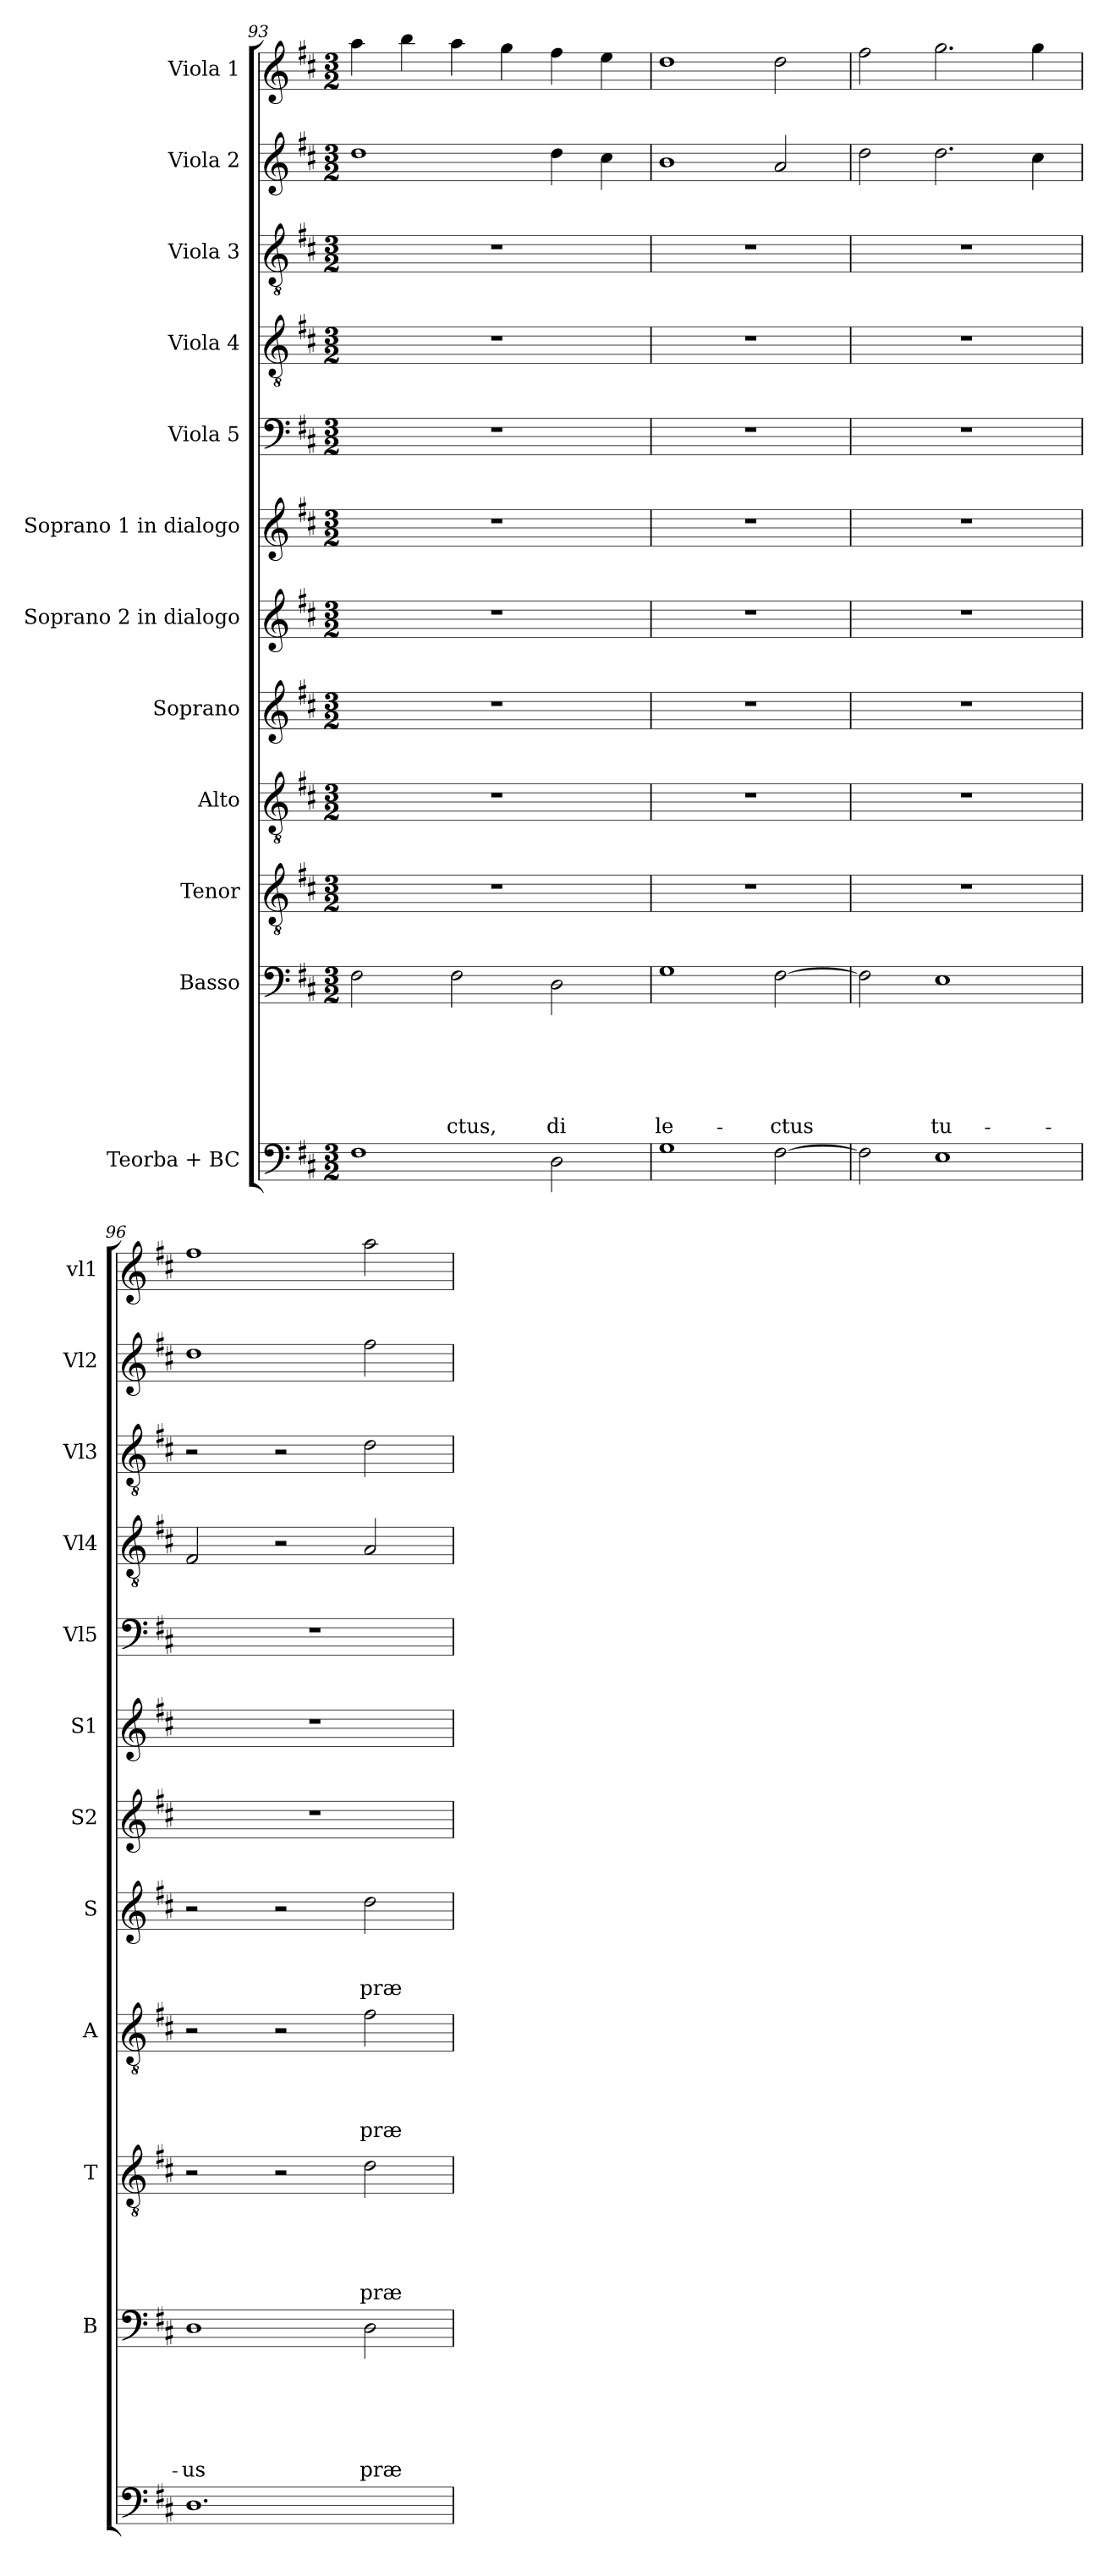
**kern	**kern	**text	**text	**text	**text	**text	**text	**kern	**text	**text	**text	**text	**text	**kern	**text	**text	**text	**text	**kern	**text	**text	**text	**kern	**kern	**kern	**kern	**kern	**kern	**kern
*part12	*part11	*part11	*part11	*part11	*part11	*part11	*part11	*part10	*part10	*part10	*part10	*part10	*part10	*part9	*part9	*part9	*part9	*part9	*part8	*part8	*part8	*part8	*part7	*part6	*part5	*part4	*part3	*part2	*part1
*staff12	*staff11	*staff11	*staff11	*staff11	*staff11	*staff11	*staff11	*staff10	*staff10	*staff10	*staff10	*staff10	*staff10	*staff9	*staff9	*staff9	*staff9	*staff9	*staff8	*staff8	*staff8	*staff8	*staff7	*staff6	*staff5	*staff4	*staff3	*staff2	*staff1
*I"Teorba + BC	*I"Basso	*	*	*	*	*	*	*I"Tenor	*	*	*	*	*	*I"Alto	*	*	*	*	*I"Soprano	*	*	*	*I"Soprano 2 in dialogo	*I"Soprano 1 in dialogo	*I"Viola 5	*I"Viola 4	*I"Viola 3	*I"Viola 2	*I"Viola 1
*	*I'B	*	*	*	*	*	*	*I'T	*	*	*	*	*	*I'A	*	*	*	*	*I'S	*	*	*	*I'S2	*I'S1	*I'Vl5	*I'Vl4	*I'Vl3	*I'Vl2	*I'vl1
*clefF4	*clefF4	*	*	*	*	*	*	*clefGv2	*	*	*	*	*	*clefGv2	*	*	*	*	*clefG2	*	*	*	*clefG2	*clefG2	*clefF4	*clefGv2	*clefGv2	*clefG2	*clefG2
*k[f#c#]	*k[f#c#]	*	*	*	*	*	*	*k[f#c#]	*	*	*	*	*	*k[f#c#]	*	*	*	*	*k[f#c#]	*	*	*	*k[f#c#]	*k[f#c#]	*k[f#c#]	*k[f#c#]	*k[f#c#]	*k[f#c#]	*k[f#c#]
*D:	*D:	*	*	*	*	*	*	*D:	*	*	*	*	*	*D:	*	*	*	*	*D:	*	*	*	*D:	*D:	*D:	*D:	*D:	*D:	*D:
*M3/2	*M3/2	*	*	*	*	*	*	*M3/2	*	*	*	*	*	*M3/2	*	*	*	*	*M3/2	*	*	*	*M3/2	*M3/2	*M3/2	*M3/2	*M3/2	*M3/2	*M3/2
=93	=93	=93	=93	=93	=93	=93	=93	=93	=93	=93	=93	=93	=93	=93	=93	=93	=93	=93	=93	=93	=93	=93	=93	=93	=93	=93	=93	=93	=93
1F#	2F#\	.	.	.	.	.	.	1.r	.	.	.	.	.	1.r	.	.	.	.	1.r	.	.	.	1.r	1.r	1.r	1.r	1.r	1dd	4aa\
.	.	.	.	.	.	.	.	.	.	.	.	.	.	.	.	.	.	.	.	.	.	.	.	.	.	.	.	.	4bb\
!	!	!	!	!	!	!	!LO:LY:b	!	!	!	!	!	!	!	!	!	!	!	!	!	!	!	!	!	!	!	!	!	!
.	2F#\	.	.	.	.	.	-ctus,	.	.	.	.	.	.	.	.	.	.	.	.	.	.	.	.	.	.	.	.	.	4aa\
.	.	.	.	.	.	.	.	.	.	.	.	.	.	.	.	.	.	.	.	.	.	.	.	.	.	.	.	.	4gg\
!	!	!	!	!	!	!	!LO:LY:b	!	!	!	!	!	!	!	!	!	!	!	!	!	!	!	!	!	!	!	!	!	!
2D\	2D\	.	.	.	.	.	di	.	.	.	.	.	.	.	.	.	.	.	.	.	.	.	.	.	.	.	.	4dd\	4ff#\
.	.	.	.	.	.	.	.	.	.	.	.	.	.	.	.	.	.	.	.	.	.	.	.	.	.	.	.	4cc#\	4ee\
=94	=94	=94	=94	=94	=94	=94	=94	=94	=94	=94	=94	=94	=94	=94	=94	=94	=94	=94	=94	=94	=94	=94	=94	=94	=94	=94	=94	=94	=94
!	!	!	!	!	!	!	!LO:LY:b	!	!	!	!	!	!	!	!	!	!	!	!	!	!	!	!	!	!	!	!	!	!
1G	1G	.	.	.	.	.	le-	1.r	.	.	.	.	.	1.r	.	.	.	.	1.r	.	.	.	1.r	1.r	1.r	1.r	1.r	1b	1dd
!	!	!	!	!	!	!	!LO:LY:b	!	!	!	!	!	!	!	!	!	!	!	!	!	!	!	!	!	!	!	!	!	!
[2F#\	[2F#\	.	.	.	.	.	-ctus	.	.	.	.	.	.	.	.	.	.	.	.	.	.	.	.	.	.	.	.	2a/	2dd\
=95	=95	=95	=95	=95	=95	=95	=95	=95	=95	=95	=95	=95	=95	=95	=95	=95	=95	=95	=95	=95	=95	=95	=95	=95	=95	=95	=95	=95	=95
2F#\]	2F#\]	.	.	.	.	.	.	1.r	.	.	.	.	.	1.r	.	.	.	.	1.r	.	.	.	1.r	1.r	1.r	1.r	1.r	2dd\	2ff#\
!	!	!	!	!	!	!	!LO:LY:b	!	!	!	!	!	!	!	!	!	!	!	!	!	!	!	!	!	!	!	!	!	!
1E	1E	.	.	.	.	.	tu-	.	.	.	.	.	.	.	.	.	.	.	.	.	.	.	.	.	.	.	.	2.dd\	2.gg\
.	.	.	.	.	.	.	.	.	.	.	.	.	.	.	.	.	.	.	.	.	.	.	.	.	.	.	.	4cc#\	4gg\
!!LO:PB:g=z
=96	=96	=96	=96	=96	=96	=96	=96	=96	=96	=96	=96	=96	=96	=96	=96	=96	=96	=96	=96	=96	=96	=96	=96	=96	=96	=96	=96	=96	=96
!	!	!	!	!	!	!	!LO:LY:b	!	!	!	!	!	!	!	!	!	!	!	!	!	!	!	!	!	!	!	!	!	!
1.D	1D	.	.	.	.	.	-us	2r	.	.	.	.	.	2r	.	.	.	.	2r	.	.	.	1.r	1.r	1.r	2F#/	2r	1dd	1ff#
.	.	.	.	.	.	.	.	2r	.	.	.	.	.	2r	.	.	.	.	2r	.	.	.	.	.	.	2r	2r	.	.
!	!	!	!	!	!	!	!LO:LY:b	!	!	!	!	!	!LO:LY:b	!	!	!	!	!LO:LY:b	!	!	!	!LO:LY:b	!	!	!	!	!	!	!
.	2D\	.	.	.	.	.	præ	2d\	.	.	.	.	præ	2f#\	.	.	.	præ	2dd\	.	.	præ	.	.	.	2A/	2d\	2ff#\	2aa\
=	=	=	=	=	=	=	=	=	=	=	=	=	=	=	=	=	=	=	=	=	=	=	=	=	=	=	=	=	=
*-	*-	*-	*-	*-	*-	*-	*-	*-	*-	*-	*-	*-	*-	*-	*-	*-	*-	*-	*-	*-	*-	*-	*-	*-	*-	*-	*-	*-	*-
